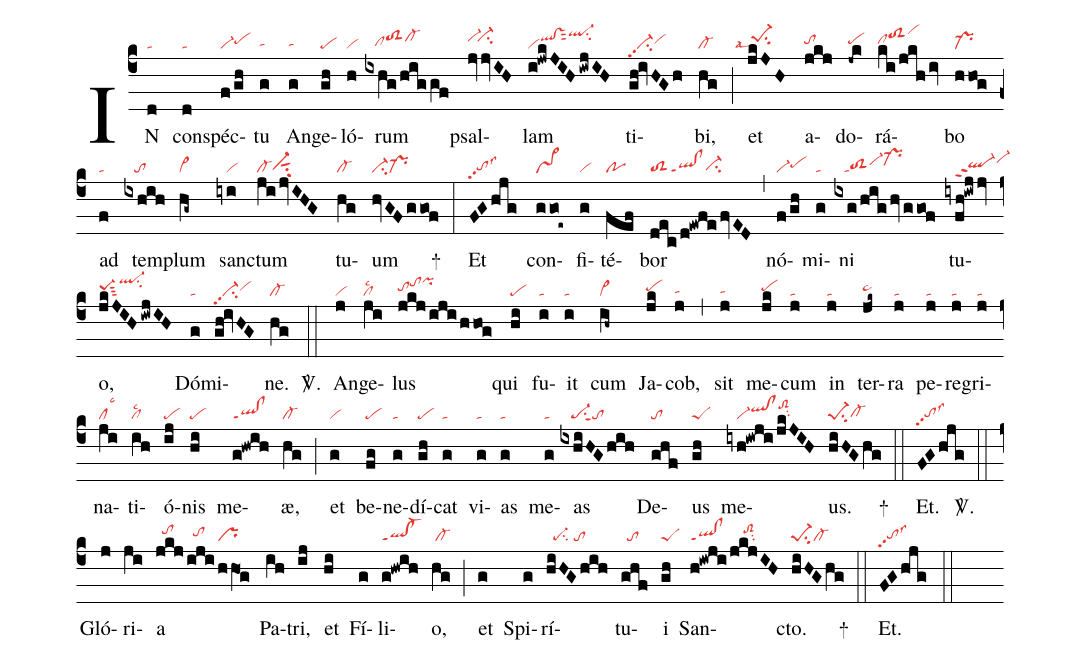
nabc-lines:1;
%%
(c4)
IN(d|ta) con(d|ta)spéc(f/gh|vi-pehh)tu(g|tahg) An(g|tahg)ge(gh|pe)ló(h|vi)rum(ixhg/higgf|///clhgtoS2hicl-hi) psal(jvjvIH|vi-hi`ci-hi)lam(i!jwkJIHiwjIH|viqlhi!vshisut2ql-hksu2) ti(gh!ivHGh|vi-pp2su2vihh)bi,(hg|cl-) (;)
et(jkJH|````pe-1hisu2lsal7) a(jkj|tohh)do(-jk|pehh)rá(ki/jkh/iv|clhhtoS2hjvihl)bo(hho!g|pr-) ad(f|ta) tem(ixhih|///to)plum(hg~|vi>) san(iyi|///vi)ctum(ji/jvIHG|cl-vi-hgsut1su2) tu(hg|cl-)um(hvGFggo!f|ci-pr-) +(:)
Et(FGhjg|tohgpp2lss3) con(ggo!e~|vs>)fi(g|vi)té(fef|po)bor(dec/d!ewfe/fvED|toS2ql!clppt1ci-hg) (,)
nó(f/gh|vi-pehh)mi(g|ta)ni(ixg/hig/hvggo!f|///tatoS2hgvi-hipr-hi) tu(iyfh!iwjjv|///ql-hhppt2vi-hj)o,(jkJIHiwjIH|pe-1hhsut3ql-hksu2) Dó(g|ta)mi(gh!ivHG|vi-pp2su2vihh)ne.(hg|cl-) <sp>V/</sp>.(::)
An(j|vi)ge(ji|cllsc2)lus(jkj/iji/hho!g|tohhtohjpihk) qui(hi|pe) fu(i|ta)it(i|ta) cum(ih~|vi>) Ja(jk|pehh)cob,(j|tahg) (,)
sit(j|tahg) me(jk|pehh)cum(j|ta) in(j|ta) ter(jk~|ta>hh)ra(j|ta) pe(j|ta)re(j|ta)gri(j|ta)na(ji|cllsc3)ti(ih|cllsc2)ó(ij|pe)nis(hi|pe) me(g!hwih|ql!clppt1)æ,(hg|cl-) (;)
et(g|vi) be(fg|pe)ne(g|ta)dí(gh|pe)cat(g|ta) vi(g|ta)as(g|ta) me(g|ta)as(ixhiHGhih|///pe-su1sut1to) De(ghf|to)us(gh|peS) me(iyh!iwji/jkJIH|///vi-qlhi!clhitoS2hjsu2)us.(hiHGhg|pe-1su2cl-hg) +(::)
Et.(FGhjg|tohgpp2lss3) <sp>V/</sp>.(::)
Gló(j)ri(ji)a(jkj|//tohi|/iji|//tohh|/hhO1g|pr) Pa(ih)tri,(ij)
et(hi) Fí(g)li(g!hwih|ql!cl-ppt1)o,(hg|/cl-) (;)
et(g) Spi(g)rí(hiHGhih|//pe-su2/to)tu(ghf|//to)i(gh|peS)
San(h!iwji|ql!clppt1|/jkjIH|////toS2hisu2)cto.(hiHGhg|pe-1su2cl-) +(::)
Et.(FGhjg|tohgpp2lss3) (::)
